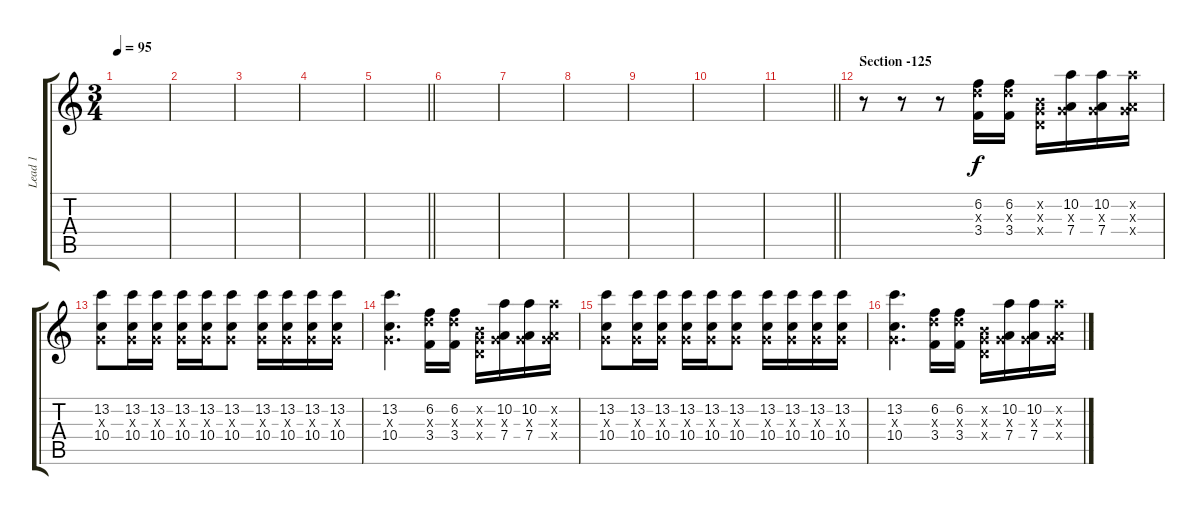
\track ("Lead 1" "Lead 1") {instrument overdrivenguitar}
\staff {score tabs}
\tuning (E4 B3 G3 D3 A2 D2) {hide}
\ts (3 4)
\tempo 95
\clef g2
\ks c
|
|
|
|
\barLineRight lightlight
|
|
|
|
|
|
\barLineRight lightlight
|
\section ("" "Section -125")
r.8 r.8 r.8 (6.2 7.3{x} 3.4).16{dy f} (6.2 7.3{x} 3.4).16 (0.2{x} 0.3{x} 0.4{x}).16 (10.2 0.3{x} 7.4).16 (10.2 0.3{x} 7.4).16 (10.2{x} 0.3{x} 7.4{x}).16 |
(13.2 0.3{x} 10.4).8 (13.2 0.3{x} 10.4).16 (13.2 0.3{x} 10.4).16 (13.2 0.3{x} 10.4).16 (13.2 0.3{x} 10.4).16 (13.2 0.3{x} 10.4).8 (13.2 0.3{x} 10.4).16 (13.2 0.3{x} 10.4).16 (13.2 0.3{x} 10.4).16 (13.2 0.3{x} 10.4).16 |
(13.2 0.3{x} 10.4).4{d} (6.2 7.3{x} 3.4).16 (6.2 7.3{x} 3.4).16 (0.2{x} 0.3{x} 0.4{x}).16 (10.2 0.3{x} 7.4).16 (10.2 0.3{x} 7.4).16 (10.2{x} 0.3{x} 7.4{x}).16 |
(13.2 0.3{x} 10.4).8 (13.2 0.3{x} 10.4).16 (13.2 0.3{x} 10.4).16 (13.2 0.3{x} 10.4).16 (13.2 0.3{x} 10.4).16 (13.2 0.3{x} 10.4).8 (13.2 0.3{x} 10.4).16 (13.2 0.3{x} 10.4).16 (13.2 0.3{x} 10.4).16 (13.2 0.3{x} 10.4).16 |
(13.2 0.3{x} 10.4).4{d} (6.2 7.3{x} 3.4).16 (6.2 7.3{x} 3.4).16 (0.2{x} 0.3{x} 0.4{x}).16 (10.2 0.3{x} 7.4).16 (10.2 0.3{x} 7.4).16 (10.2{x} 0.3{x} 7.4{x}).16
